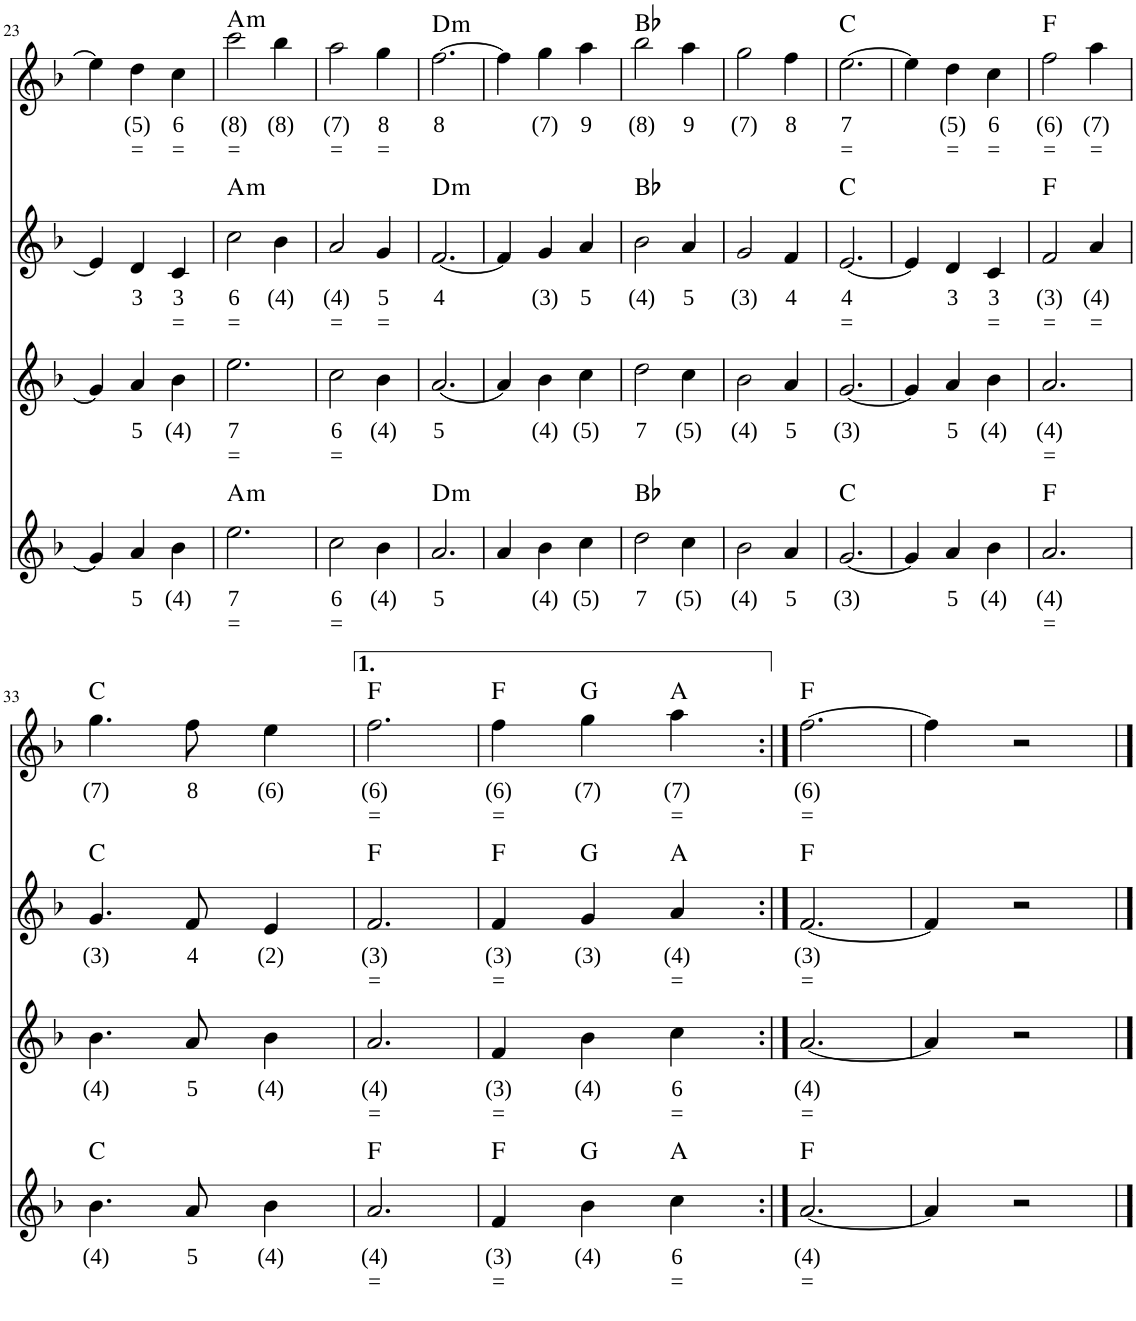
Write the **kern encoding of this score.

**kern	**text	**text	**kern	**text	**text	**kern	**text	**text	**kern	**text	**text	**harte
*part4	*part4	*part4	*part3	*part3	*part3	*part2	*part2	*part2	*part1	*part1	*part1	*part1
*staff4	*staff4	*staff4	*staff3	*staff3	*staff3	*staff2	*staff2	*staff2	*staff1	*staff1	*staff1	*
*I"Voice	*	*	*I"Voice	*	*	*I"Voice	*	*	*I"Voice	*	*	*
!!LO:PB:g=z
*clefG2	*	*	*clefG2	*	*	*clefG2	*	*	*clefG2	*	*	*
*k[b-]	*	*	*k[b-]	*	*	*k[b-]	*	*	*k[b-]	*	*	*
*M3/4	*	*	*M3/4	*	*	*M3/4	*	*	*M3/4	*	*	*
=23	=23	=23	=23	=23	=23	=23	=23	=23	=23	=23	=23	=23
4g/]	.	.	4g/]	.	.	4e/]	.	.	4ee\]	.	.	.
!	!LO:LY:b	!	!	!LO:LY:b	!	!	!LO:LY:b	!	!	!LO:LY:b	!LO:LY:b	!
4a/	5	.	4a/	5	.	4d/	3	.	4dd\	(5)	=	.
!	!LO:LY:b	!	!	!LO:LY:b	!	!	!LO:LY:b	!LO:LY:b	!	!LO:LY:b	!LO:LY:b	!
4b-\	(4)	.	4b-\	(4)	.	4c/	3	=	4cc\	6	=	.
=24	=24	=24	=24	=24	=24	=24	=24	=24	=24	=24	=24	=24
!	!LO:LY:b	!LO:LY:b	!	!LO:LY:b	!LO:LY:b	!	!LO:LY:b	!LO:LY:b	!	!LO:LY:b	!LO:LY:b	!LO:H:kt=m
2.ee\	7	=	2.ee\	7	=	2cc\	6	=	2ccc\	(8)	=	A:min
!	!	!	!	!	!	!	!LO:LY:b	!	!	!LO:LY:b	!	!
.	.	.	.	.	.	4b-\	(4)	.	4bb-\	(8)	.	.
=25	=25	=25	=25	=25	=25	=25	=25	=25	=25	=25	=25	=25
!	!LO:LY:b	!LO:LY:b	!	!LO:LY:b	!LO:LY:b	!	!LO:LY:b	!LO:LY:b	!	!LO:LY:b	!LO:LY:b	!
2cc\	6	=	2cc\	6	=	2a/	(4)	=	2aa\	(7)	=	.
!	!LO:LY:b	!	!	!LO:LY:b	!	!	!LO:LY:b	!LO:LY:b	!	!LO:LY:b	!LO:LY:b	!
4b-\	(4)	.	4b-\	(4)	.	4g/	5	=	4gg\	8	=	.
=26	=26	=26	=26	=26	=26	=26	=26	=26	=26	=26	=26	=26
!	!LO:LY:b	!	!	!LO:LY:b	!	!	!LO:LY:b	!	!	!LO:LY:b	!	!LO:H:kt=m
2.a/	5	.	[2.a/	5	.	[2.f/	4	.	[2.ff\	8	.	D:min
=27	=27	=27	=27	=27	=27	=27	=27	=27	=27	=27	=27	=27
4a/	.	.	4a/]	.	.	4f/]	.	.	4ff\]	.	.	.
!	!LO:LY:b	!	!	!LO:LY:b	!	!	!LO:LY:b	!	!	!LO:LY:b	!	!
4b-\	(4)	.	4b-\	(4)	.	4g/	(3)	.	4gg\	(7)	.	.
!	!LO:LY:b	!	!	!LO:LY:b	!	!	!LO:LY:b	!	!	!LO:LY:b	!	!
4cc\	(5)	.	4cc\	(5)	.	4a/	5	.	4aa\	9	.	.
=28	=28	=28	=28	=28	=28	=28	=28	=28	=28	=28	=28	=28
!	!LO:LY:b	!	!	!LO:LY:b	!	!	!LO:LY:b	!	!	!LO:LY:b	!	!
2dd\	7	.	2dd\	7	.	2b-\	(4)	.	2bb-\	(8)	.	Bb:maj
!	!LO:LY:b	!	!	!LO:LY:b	!	!	!LO:LY:b	!	!	!LO:LY:b	!	!
4cc\	(5)	.	4cc\	(5)	.	4a/	5	.	4aa\	9	.	.
=29	=29	=29	=29	=29	=29	=29	=29	=29	=29	=29	=29	=29
!	!LO:LY:b	!	!	!LO:LY:b	!	!	!LO:LY:b	!	!	!LO:LY:b	!	!
2b-\	(4)	.	2b-\	(4)	.	2g/	(3)	.	2gg\	(7)	.	.
!	!LO:LY:b	!	!	!LO:LY:b	!	!	!LO:LY:b	!	!	!LO:LY:b	!	!
4a/	5	.	4a/	5	.	4f/	4	.	4ff\	8	.	.
=30	=30	=30	=30	=30	=30	=30	=30	=30	=30	=30	=30	=30
!	!LO:LY:b	!	!	!LO:LY:b	!	!	!LO:LY:b	!LO:LY:b	!	!LO:LY:b	!LO:LY:b	!
[2.g/	(3)	.	[2.g/	(3)	.	[2.e/	4	=	[2.ee\	7	=	C:maj
=31	=31	=31	=31	=31	=31	=31	=31	=31	=31	=31	=31	=31
4g/]	.	.	4g/]	.	.	4e/]	.	.	4ee\]	.	.	.
!	!LO:LY:b	!	!	!LO:LY:b	!	!	!LO:LY:b	!	!	!LO:LY:b	!LO:LY:b	!
4a/	5	.	4a/	5	.	4d/	3	.	4dd\	(5)	=	.
!	!LO:LY:b	!	!	!LO:LY:b	!	!	!LO:LY:b	!LO:LY:b	!	!LO:LY:b	!LO:LY:b	!
4b-\	(4)	.	4b-\	(4)	.	4c/	3	=	4cc\	6	=	.
=32	=32	=32	=32	=32	=32	=32	=32	=32	=32	=32	=32	=32
!	!LO:LY:b	!LO:LY:b	!	!LO:LY:b	!LO:LY:b	!	!LO:LY:b	!LO:LY:b	!	!LO:LY:b	!LO:LY:b	!
2.a/	(4)	=	2.a/	(4)	=	2f/	(3)	=	2ff\	(6)	=	F:maj
!	!	!	!	!	!	!	!LO:LY:b	!LO:LY:b	!	!LO:LY:b	!LO:LY:b	!
.	.	.	.	.	.	4a/	(4)	=	4aa\	(7)	=	.
!!LO:LB:g=z
=33	=33	=33	=33	=33	=33	=33	=33	=33	=33	=33	=33	=33
!	!LO:LY:b	!	!	!LO:LY:b	!	!	!LO:LY:b	!	!	!LO:LY:b	!	!
4.b-\	(4)	.	4.b-\	(4)	.	4.g/	(3)	.	4.gg\	(7)	.	C:maj
!	!LO:LY:b	!	!	!LO:LY:b	!	!	!LO:LY:b	!	!	!LO:LY:b	!	!
8a/	5	.	8a/	5	.	8f/	4	.	8ff\	8	.	.
!	!LO:LY:b	!	!	!LO:LY:b	!	!	!LO:LY:b	!	!	!LO:LY:b	!	!
4b-\	(4)	.	4b-\	(4)	.	4e/	(2)	.	4ee\	(6)	.	.
=34	=34	=34	=34	=34	=34	=34	=34	=34	=34	=34	=34	=34
!	!LO:LY:b	!LO:LY:b	!	!LO:LY:b	!LO:LY:b	!	!LO:LY:b	!LO:LY:b	!	!LO:LY:b	!LO:LY:b	!
2.a/	(4)	=	2.a/	(4)	=	2.f/	(3)	=	2.ff\	(6)	=	F:maj
=35	=35	=35	=35	=35	=35	=35	=35	=35	=35	=35	=35	=35
!	!LO:LY:b	!LO:LY:b	!	!LO:LY:b	!LO:LY:b	!	!LO:LY:b	!LO:LY:b	!	!LO:LY:b	!LO:LY:b	!
4f/	(3)	=	4f/	(3)	=	4f/	(3)	=	4ff\	(6)	=	F:maj
!	!LO:LY:b	!	!	!LO:LY:b	!	!	!LO:LY:b	!	!	!LO:LY:b	!	!
4b-\	(4)	.	4b-\	(4)	.	4g/	(3)	.	4gg\	(7)	.	G:maj
!	!LO:LY:b	!LO:LY:b	!	!LO:LY:b	!LO:LY:b	!	!LO:LY:b	!LO:LY:b	!	!LO:LY:b	!LO:LY:b	!
4cc\	6	=	4cc\	6	=	4a/	(4)	=	4aa\	(7)	=	A:maj
=36:|!	=36:|!	=36:|!	=36:|!	=36:|!	=36:|!	=36:|!	=36:|!	=36:|!	=36:|!	=36:|!	=36:|!	=36:|!
!	!LO:LY:b	!LO:LY:b	!	!LO:LY:b	!LO:LY:b	!	!LO:LY:b	!LO:LY:b	!	!LO:LY:b	!LO:LY:b	!
[2.a/	(4)	=	[2.a/	(4)	=	[2.f/	(3)	=	[2.ff\	(6)	=	F:maj
=37	=37	=37	=37	=37	=37	=37	=37	=37	=37	=37	=37	=37
4a/]	.	.	4a/]	.	.	4f/]	.	.	4ff\]	.	.	.
2r	.	.	2r	.	.	2r	.	.	2r	.	.	.
==	==	==	==	==	==	==	==	==	==	==	==	==
*-	*-	*-	*-	*-	*-	*-	*-	*-	*-	*-	*-	*-
